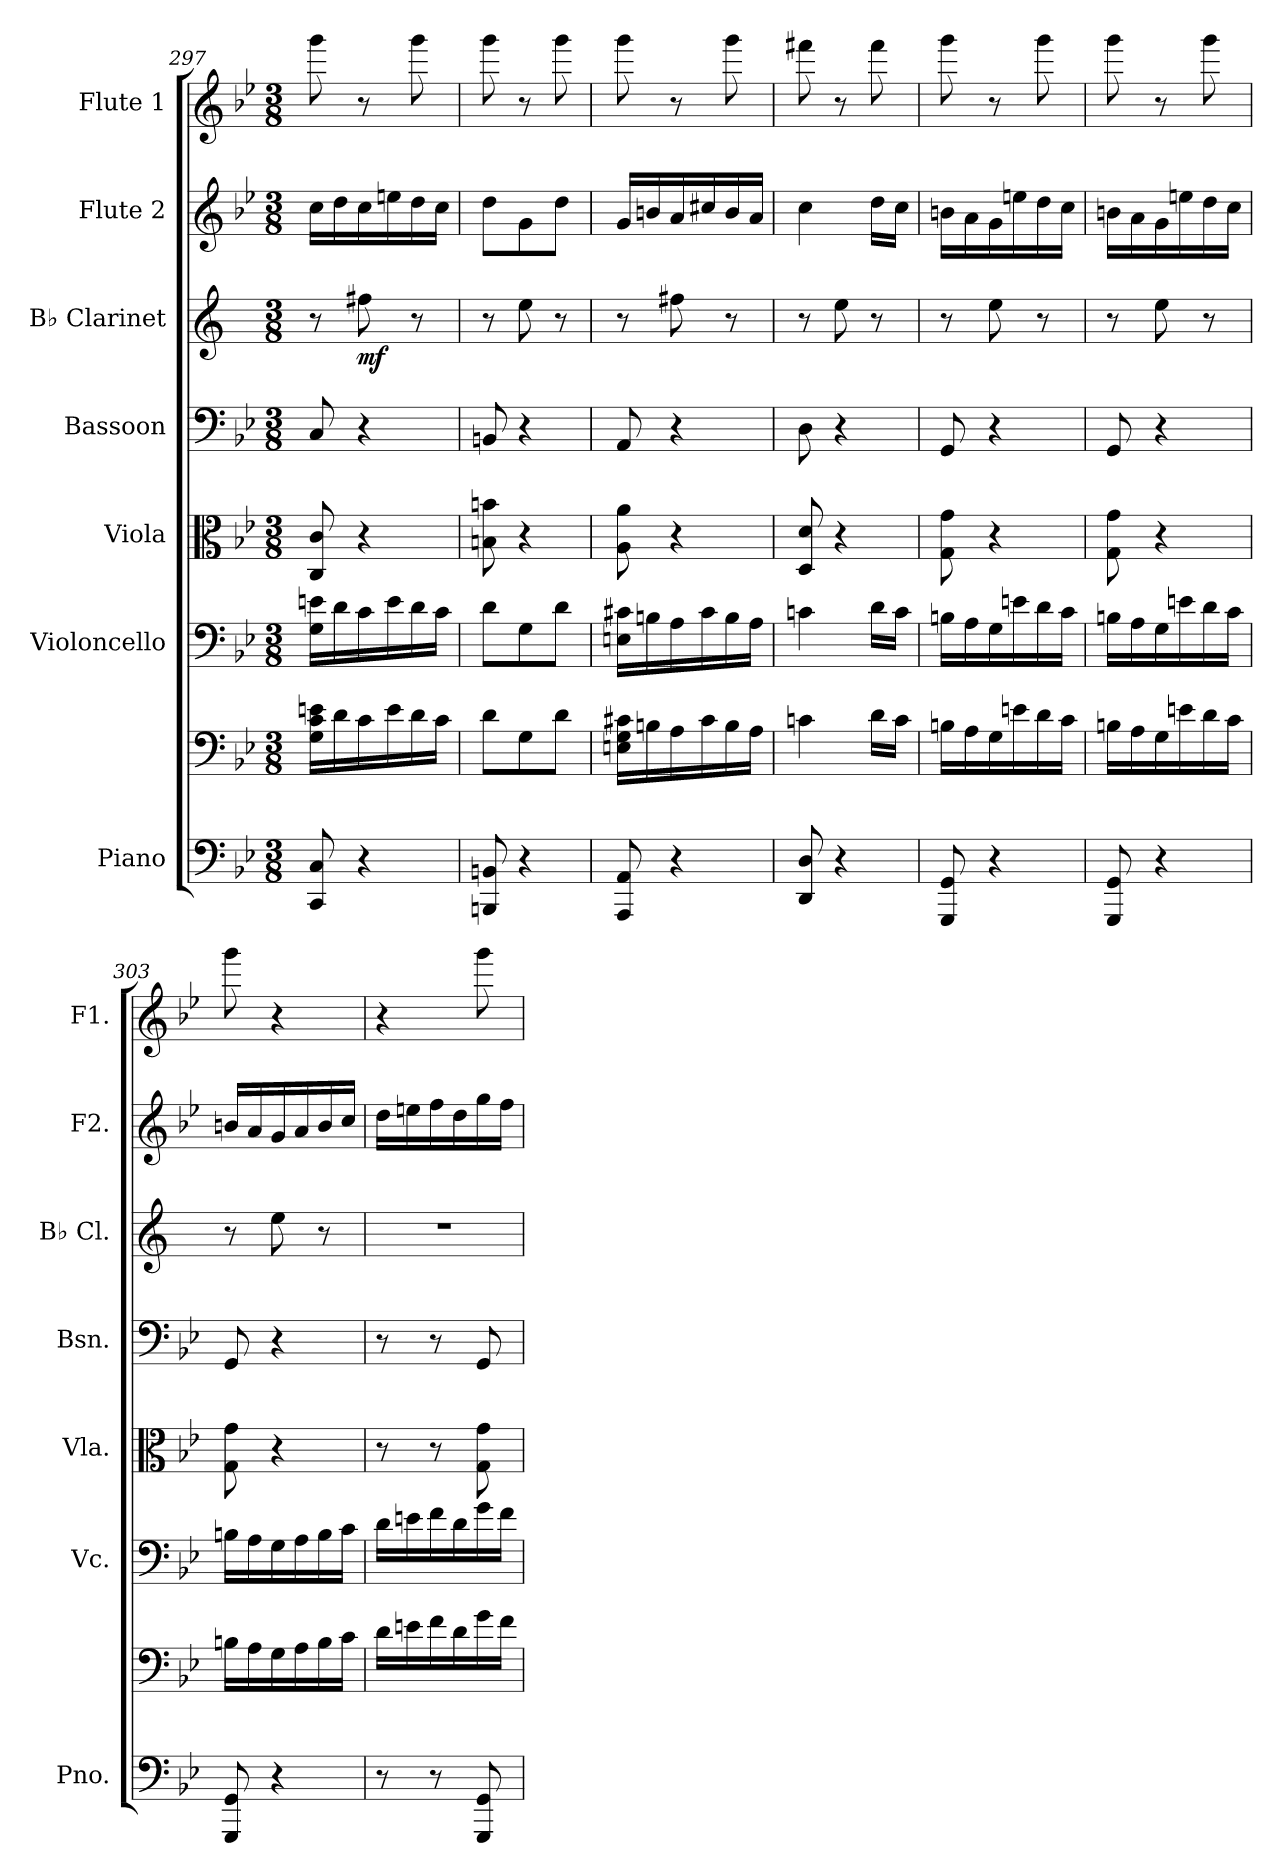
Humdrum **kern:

**kern	**kern	**kern	**kern	**kern	**kern	**dynam	**kern	**kern
*part7	*part7	*part6	*part5	*part4	*part3	*part3	*part2	*part1
*staff8	*staff7	*staff6	*staff5	*staff4	*staff3	*staff3	*staff2	*staff1
*I"Piano	*	*I"Violoncello	*I"Viola	*I"Bassoon	*I"B♭ Clarinet	*	*I"Flute 2	*I"Flute 1
*I'Pno.	*	*I'Vc.	*I'Vla.	*I'Bsn.	*I'B♭ Cl.	*	*I'F2.	*I'F1.
*clefF4	*clefF4	*clefF4	*clefC3	*clefF4	*clefG2	*	*clefG2	*clefG2
*	*	*	*	*	*ITrd1c2	*	*	*
*k[b-e-]	*k[b-e-]	*k[b-e-]	*k[b-e-]	*k[b-e-]	*k[b-e-]	*	*k[b-e-]	*k[b-e-]
*M3/8	*M3/8	*M3/8	*M3/8	*M3/8	*M3/8	*	*M3/8	*M3/8
=297	=297	=297	=297	=297	=297	=297	=297	=297
8CC/ 8C/	16G\ 16c\ 16en\LL	16G\ 16en\LL	8C/ 8c/	8C/	8r	.	16cc\LL	8ggg\
.	16d\	16d\	.	.	.	.	16dd\	.
!	!	!	!	!	!	!LO:DY:b	!	!
4r	16c\	16c\	4r	4r	8een\	mf	16cc\	8r
.	16e\	16e\	.	.	.	.	16een\	.
.	16d\	16d\	.	.	8r	.	16dd\	8ggg\
.	16c\JJ	16c\JJ	.	.	.	.	16cc\JJ	.
=298	=298	=298	=298	=298	=298	=298	=298	=298
8BBBn/ 8BBn/	8d\L	8d\L	8Bn\ 8bn\	8BBn/	8r	.	8dd\L	8ggg\
4r	8G\	8G\	4r	4r	8dd\	.	8g\	8r
.	8d\J	8d\J	.	.	8r	.	8dd\J	8ggg\
=299	=299	=299	=299	=299	=299	=299	=299	=299
8AAA/ 8AA/	16En\ 16G\ 16c#X\LL	16En\ 16c#X\LL	8A\ 8a\	8AA/	8r	.	16g/LL	8ggg\
.	16Bn\	16Bn\	.	.	.	.	16bn/	.
4r	16A\	16A\	4r	4r	8een\	.	16a/	8r
.	16c#\	16c#\	.	.	.	.	16cc#X/	.
.	16B\	16B\	.	.	8r	.	16b/	8ggg\
.	16A\JJ	16A\JJ	.	.	.	.	16a/JJ	.
=300	=300	=300	=300	=300	=300	=300	=300	=300
8DD/ 8D/	4cn\	4cn\	8D/ 8d/	8D\	8r	.	4cc\	8fff#X\
4r	.	.	4r	4r	8dd\	.	.	8r
.	16d\LL	16d\LL	.	.	8r	.	16dd\LL	8fff#\
.	16c\JJ	16c\JJ	.	.	.	.	16cc\JJ	.
=301	=301	=301	=301	=301	=301	=301	=301	=301
8GGG/ 8GG/	16Bn\LL	16Bn\LL	8G\ 8g\	8GG/	8r	.	16bn\LL	8ggg\
.	16A\	16A\	.	.	.	.	16a\	.
4r	16G\	16G\	4r	4r	8dd\	.	16g\	8r
.	16en\	16en\	.	.	.	.	16een\	.
.	16d\	16d\	.	.	8r	.	16dd\	8ggg\
.	16c\JJ	16c\JJ	.	.	.	.	16cc\JJ	.
!!LO:PB:g=z
=302	=302	=302	=302	=302	=302	=302	=302	=302
8GGG/ 8GG/	16Bn\LL	16Bn\LL	8G\ 8g\	8GG/	8r	.	16bn\LL	8ggg\
.	16A\	16A\	.	.	.	.	16a\	.
4r	16G\	16G\	4r	4r	8dd\	.	16g\	8r
.	16en\	16en\	.	.	.	.	16een\	.
.	16d\	16d\	.	.	8r	.	16dd\	8ggg\
.	16c\JJ	16c\JJ	.	.	.	.	16cc\JJ	.
=303	=303	=303	=303	=303	=303	=303	=303	=303
8GGG/ 8GG/	16Bn\LL	16Bn\LL	8G\ 8g\	8GG/	8r	.	16bn/LL	8ggg\
.	16A\	16A\	.	.	.	.	16a/	.
4r	16G\	16G\	4r	4r	8dd\	.	16g/	4r
.	16A\	16A\	.	.	.	.	16a/	.
.	16B\	16B\	.	.	8r	.	16b/	.
.	16c\JJ	16c\JJ	.	.	.	.	16cc/JJ	.
=304	=304	=304	=304	=304	=304	=304	=304	=304
8r	16d\LL	16d\LL	8r	8r	4.r	.	16dd\LL	4r
.	16en\	16en\	.	.	.	.	16een\	.
8r	16f\	16f\	8r	8r	.	.	16ff\	.
.	16d\	16d\	.	.	.	.	16dd\	.
8GGG/ 8GG/	16g\	16g\	8G\ 8g\	8GG/	.	.	16gg\	8ggg\
.	16f\JJ	16f\JJ	.	.	.	.	16ff\JJ	.
=	=	=	=	=	=	=	=	=
*-	*-	*-	*-	*-	*-	*-	*-	*-
